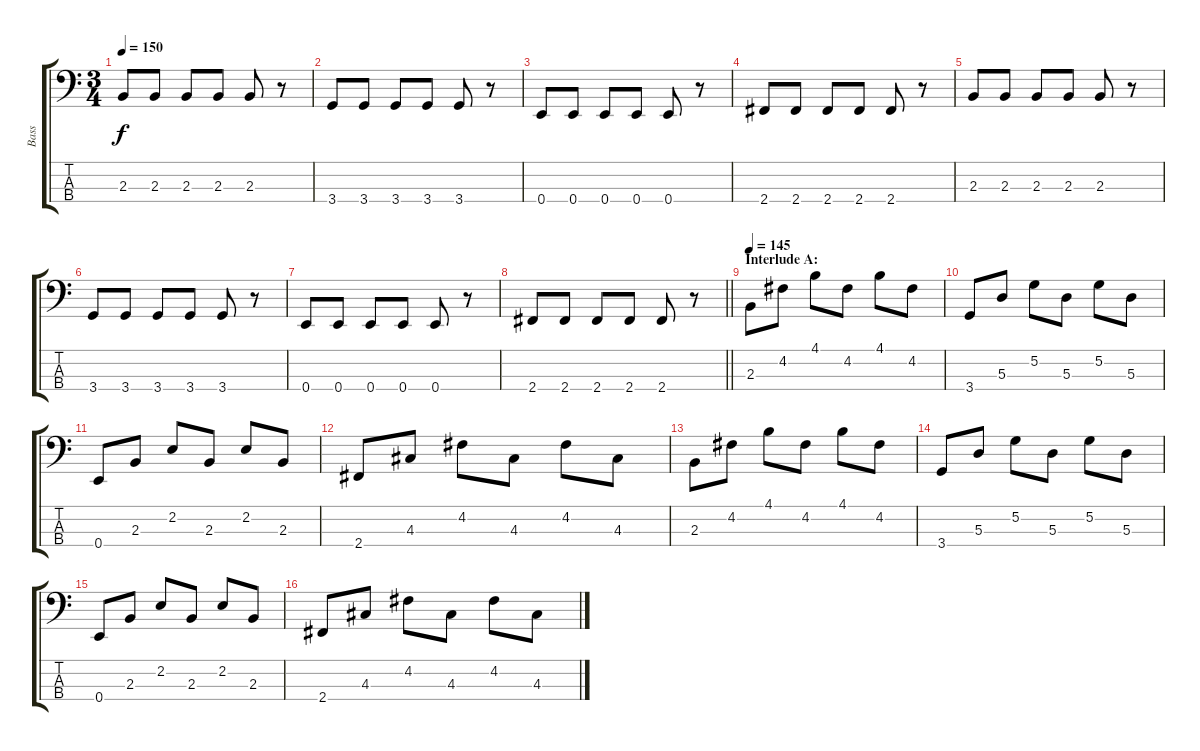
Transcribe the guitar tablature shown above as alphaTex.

\track ("Bass" "Bass") {instrument electricbasspick}
\staff {score tabs}
\tuning (G2 D2 A1 E1) {hide}
\ts (3 4)
\tempo 150
\clef f4
\ks c
2.3.8{dy f} 2.3.8 2.3.8 2.3.8 2.3.8 r.8 |
3.4.8 3.4.8 3.4.8 3.4.8 3.4.8 r.8 |
0.4.8 0.4.8 0.4.8 0.4.8 0.4.8 r.8 |
2.4.8 2.4.8 2.4.8 2.4.8 2.4.8 r.8 |
2.3.8 2.3.8 2.3.8 2.3.8 2.3.8 r.8 |
3.4.8 3.4.8 3.4.8 3.4.8 3.4.8 r.8 |
0.4.8 0.4.8 0.4.8 0.4.8 0.4.8 r.8 |
\barLineRight lightlight
2.4.8 2.4.8 2.4.8 2.4.8 2.4.8 r.8 |
\section ("" "Interlude A:")
\tempo 145
2.3.8 4.2.8 4.1.8 4.2.8 4.1.8 4.2.8 |
3.4.8 5.3.8 5.2.8 5.3.8 5.2.8 5.3.8 |
0.4.8 2.3.8 2.2.8 2.3.8 2.2.8 2.3.8 |
2.4.8 4.3.8 4.2.8 4.3.8 4.2.8 4.3.8 |
2.3.8 4.2.8 4.1.8 4.2.8 4.1.8 4.2.8 |
3.4.8 5.3.8 5.2.8 5.3.8 5.2.8 5.3.8 |
0.4.8 2.3.8 2.2.8 2.3.8 2.2.8 2.3.8 |
2.4.8 4.3.8 4.2.8 4.3.8 4.2.8 4.3.8
